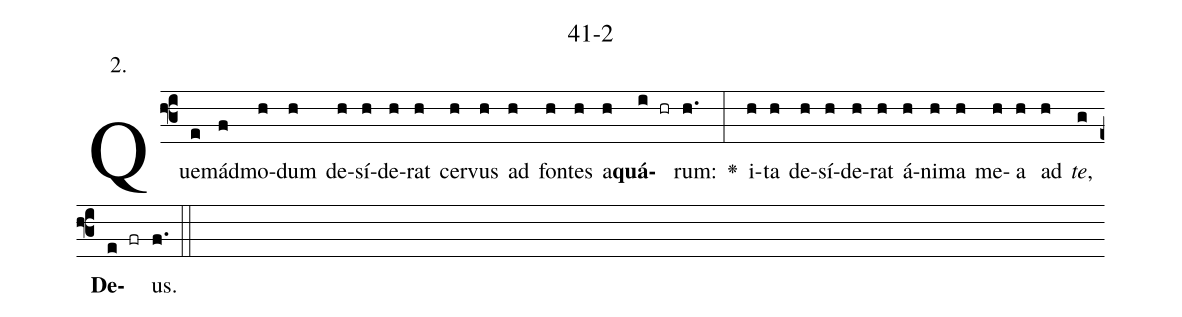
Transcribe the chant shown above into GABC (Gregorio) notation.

name: 41-2;
annotation: 2.;
%%
(f3)Quem(e)ád(f)mo(h)dum(h) de(h)sí(h)de(h)rat(h) cer(h)vus(h) ad(h) fon(h)tes(h) a(h)<b>quá</b>(i hr)rum:(h.) <v>\greheightstar</v>(:) i(h)ta(h) de(h)sí(h)de(h)rat(h) á(h)ni(h)ma(h) me(h)a(h) ad(h) <i>te</i>,(g) <b>De</b>(e fr)us.(f.) (::)


%E(h) u(h) o(h) u(g) a(e) e.(f.) (::)
